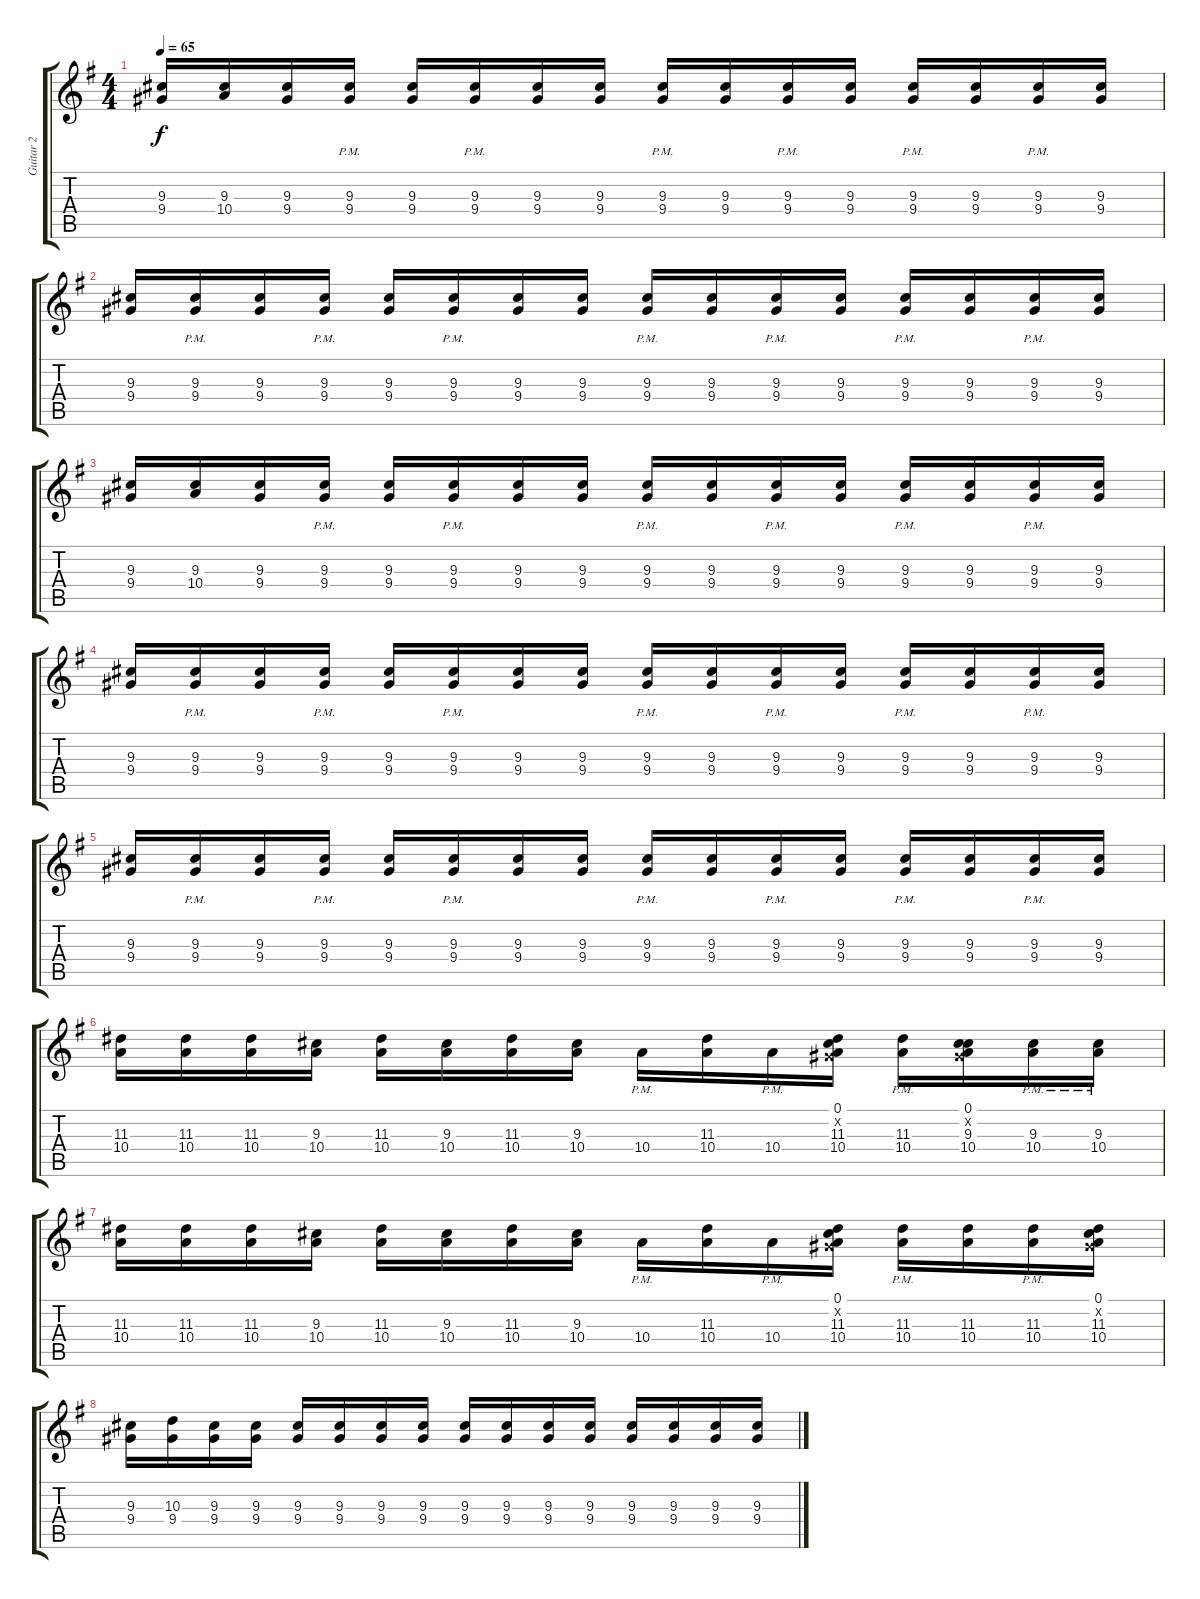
\track ("Guitar 2" "Guitar 2") {instrument electricguitarclean}
\staff {score tabs}
\tuning (Db4 Ab3 E3 B2 Gb2 Db2) {hide}
\ts (4 4)
\tempo 65
\clef g2
\ks g
(9.3 9.4).16{dy f} (9.3 10.4).16 (9.3 9.4).16 (9.3{pm} 9.4).16 (9.3 9.4).16 (9.3{pm} 9.4).16 (9.3 9.4).16 (9.3 9.4).16 (9.3 9.4{pm}).16 (9.3 9.4).16 (9.3 9.4{pm}).16 (9.3 9.4).16 (9.3 9.4{pm}).16 (9.3 9.4).16 (9.3 9.4{pm}).16 (9.3 9.4).16 |
(9.3 9.4).16 (9.3 9.4{pm}).16 (9.3 9.4).16 (9.3 9.4{pm}).16 (9.3 9.4).16 (9.3 9.4{pm}).16 (9.3 9.4).16 (9.3 9.4).16 (9.3 9.4{pm}).16 (9.3 9.4).16 (9.3 9.4{pm}).16 (9.3 9.4).16 (9.3 9.4{pm}).16 (9.3 9.4).16 (9.3 9.4{pm}).16 (9.3 9.4).16 |
(9.3 9.4).16 (9.3 10.4).16 (9.3 9.4).16 (9.3{pm} 9.4).16 (9.3 9.4).16 (9.3{pm} 9.4).16 (9.3 9.4).16 (9.3 9.4).16 (9.3 9.4{pm}).16 (9.3 9.4).16 (9.3 9.4{pm}).16 (9.3 9.4).16 (9.3 9.4{pm}).16 (9.3 9.4).16 (9.3 9.4{pm}).16 (9.3 9.4).16 |
(9.3 9.4).16 (9.3 9.4{pm}).16 (9.3 9.4).16 (9.3 9.4{pm}).16 (9.3 9.4).16 (9.3 9.4{pm}).16 (9.3 9.4).16 (9.3 9.4).16 (9.3 9.4{pm}).16 (9.3 9.4).16 (9.3 9.4{pm}).16 (9.3 9.4).16 (9.3 9.4{pm}).16 (9.3 9.4).16 (9.3 9.4{pm}).16 (9.3 9.4).16 |
(9.3 9.4).16 (9.3 9.4{pm}).16 (9.3 9.4).16 (9.3 9.4{pm}).16 (9.3 9.4).16 (9.3 9.4{pm}).16 (9.3 9.4).16 (9.3 9.4).16 (9.3 9.4{pm}).16 (9.3 9.4).16 (9.3 9.4{pm}).16 (9.3 9.4).16 (9.3 9.4{pm}).16 (9.3 9.4).16 (9.3 9.4{pm}).16 (9.3 9.4).16 |
(11.3 10.4).16 (11.3 10.4).16 (11.3 10.4).16 (9.3 10.4).16 (11.3 10.4).16 (9.3 10.4).16 (11.3 10.4).16 (9.3 10.4).16 10.4{pm}.16 (11.3 10.4).16 10.4{pm}.16 (0.1 0.2{x} 11.3 10.4).16 (11.3 10.4{pm}).16 (0.1 0.2{x} 9.3 10.4).16 (9.3 10.4{pm}).16 (9.3 10.4{pm}).16 |
(11.3 10.4).16 (11.3 10.4).16 (11.3 10.4).16 (9.3 10.4).16 (11.3 10.4).16 (9.3 10.4).16 (11.3 10.4).16 (9.3 10.4).16 10.4{pm}.16 (11.3 10.4).16 10.4{pm}.16 (0.1 0.2{x} 11.3 10.4).16 (11.3 10.4{pm}).16 (11.3 10.4).16 (11.3 10.4{pm}).16 (0.1 0.2{x} 11.3 10.4).16 |
(9.3 9.4).16 (10.3 9.4).16 (9.3 9.4).16 (9.3 9.4).16 (9.3 9.4).16 (9.3 9.4).16 (9.3 9.4).16 (9.3 9.4).16 (9.3 9.4).16 (9.3 9.4).16 (9.3 9.4).16 (9.3 9.4).16 (9.3 9.4).16 (9.3 9.4).16 (9.3 9.4).16 (9.3 9.4).16
